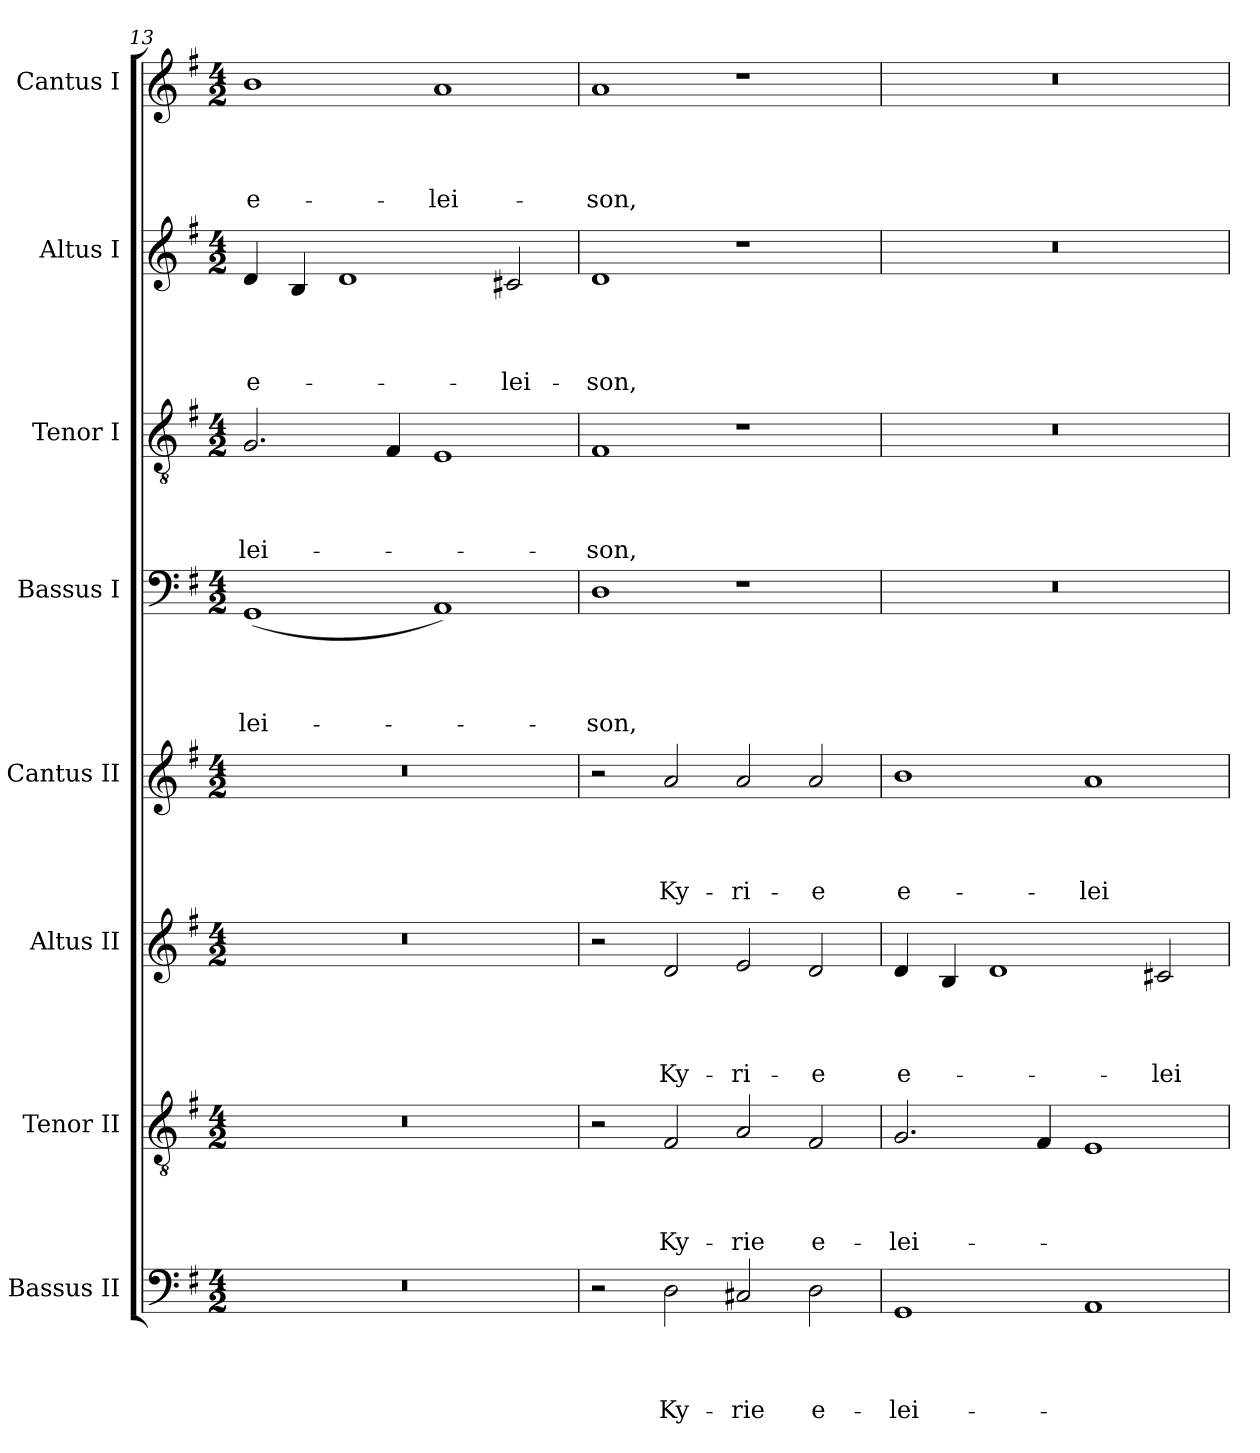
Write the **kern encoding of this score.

**kern	**text	**text	**text	**text	**kern	**text	**text	**text	**text	**kern	**text	**text	**text	**text	**kern	**text	**text	**text	**text	**kern	**text	**text	**text	**text	**kern	**text	**text	**text	**text	**kern	**text	**text	**text	**text	**kern	**text	**text	**text	**text
*part8	*part8	*part8	*part8	*part8	*part7	*part7	*part7	*part7	*part7	*part6	*part6	*part6	*part6	*part6	*part5	*part5	*part5	*part5	*part5	*part4	*part4	*part4	*part4	*part4	*part3	*part3	*part3	*part3	*part3	*part2	*part2	*part2	*part2	*part2	*part1	*part1	*part1	*part1	*part1
*staff8	*staff8	*staff8	*staff8	*staff8	*staff7	*staff7	*staff7	*staff7	*staff7	*staff6	*staff6	*staff6	*staff6	*staff6	*staff5	*staff5	*staff5	*staff5	*staff5	*staff4	*staff4	*staff4	*staff4	*staff4	*staff3	*staff3	*staff3	*staff3	*staff3	*staff2	*staff2	*staff2	*staff2	*staff2	*staff1	*staff1	*staff1	*staff1	*staff1
*I"Bassus II	*	*	*	*	*I"Tenor II	*	*	*	*	*I"Altus II	*	*	*	*	*I"Cantus II	*	*	*	*	*I"Bassus I	*	*	*	*	*I"Tenor I	*	*	*	*	*I"Altus I	*	*	*	*	*I"Cantus I	*	*	*	*
*I'B II	*	*	*	*	*I'T II	*	*	*	*	*I'A II	*	*	*	*	*I'C II	*	*	*	*	*I'B I	*	*	*	*	*I'T I	*	*	*	*	*I'A I	*	*	*	*	*I'C I	*	*	*	*
*clefF4	*	*	*	*	*clefGv2	*	*	*	*	*clefG2	*	*	*	*	*clefG2	*	*	*	*	*clefF4	*	*	*	*	*clefGv2	*	*	*	*	*clefG2	*	*	*	*	*clefG2	*	*	*	*
*k[f#]	*	*	*	*	*k[f#]	*	*	*	*	*k[f#]	*	*	*	*	*k[f#]	*	*	*	*	*k[f#]	*	*	*	*	*k[f#]	*	*	*	*	*k[f#]	*	*	*	*	*k[f#]	*	*	*	*
*G:	*	*	*	*	*G:	*	*	*	*	*G:	*	*	*	*	*G:	*	*	*	*	*G:	*	*	*	*	*G:	*	*	*	*	*G:	*	*	*	*	*G:	*	*	*	*
*M4/2	*	*	*	*	*M4/2	*	*	*	*	*M4/2	*	*	*	*	*M4/2	*	*	*	*	*M4/2	*	*	*	*	*M4/2	*	*	*	*	*M4/2	*	*	*	*	*M4/2	*	*	*	*
=13	=13	=13	=13	=13	=13	=13	=13	=13	=13	=13	=13	=13	=13	=13	=13	=13	=13	=13	=13	=13	=13	=13	=13	=13	=13	=13	=13	=13	=13	=13	=13	=13	=13	=13	=13	=13	=13	=13	=13
!	!	!	!	!	!	!	!	!	!	!	!	!	!	!	!	!	!	!	!	!	!	!	!	!LO:LY:b	!	!	!	!	!	!	!	!	!	!	!	!	!	!	!
!	!	!	!	!	!	!	!	!	!	!	!	!	!	!	!	!	!	!	!	!	!	!	!	!	!	!	!	!	!LO:LY:b	!	!	!	!	!	!	!	!	!	!
!	!	!	!	!	!	!	!	!	!	!	!	!	!	!	!	!	!	!	!	!	!	!	!	!	!	!	!	!	!	!	!	!	!	!LO:LY:b	!	!	!	!	!
!	!	!	!	!	!	!	!	!	!	!	!	!	!	!	!	!	!	!	!	!	!	!	!	!	!	!	!	!	!	!	!	!	!	!	!	!	!	!	!LO:LY:b
0r	.	.	.	.	0r	.	.	.	.	0r	.	.	.	.	0r	.	.	.	.	(<1GG	.	.	.	-lei-	2.G/	.	.	.	-lei-	4d/	.	.	.	e-	1b	.	.	.	e-
.	.	.	.	.	.	.	.	.	.	.	.	.	.	.	.	.	.	.	.	.	.	.	.	.	.	.	.	.	.	4B/	.	.	.	.	.	.	.	.	.
.	.	.	.	.	.	.	.	.	.	.	.	.	.	.	.	.	.	.	.	.	.	.	.	.	.	.	.	.	.	1d	.	.	.	.	.	.	.	.	.
.	.	.	.	.	.	.	.	.	.	.	.	.	.	.	.	.	.	.	.	.	.	.	.	.	4F#/	.	.	.	.	.	.	.	.	.	.	.	.	.	.
!	!	!	!	!	!	!	!	!	!	!	!	!	!	!	!	!	!	!	!	!	!	!	!	!	!	!	!	!	!	!	!	!	!	!	!	!	!	!	!LO:LY:b
.	.	.	.	.	.	.	.	.	.	.	.	.	.	.	.	.	.	.	.	1AA)	.	.	.	.	1E	.	.	.	.	.	.	.	.	.	1a	.	.	.	-lei-
!	!	!	!	!	!	!	!	!	!	!	!	!	!	!	!	!	!	!	!	!	!	!	!	!	!	!	!	!	!	!	!	!	!	!LO:LY:b	!	!	!	!	!
.	.	.	.	.	.	.	.	.	.	.	.	.	.	.	.	.	.	.	.	.	.	.	.	.	.	.	.	.	.	2c#X/	.	.	.	-lei-	.	.	.	.	.
=14	=14	=14	=14	=14	=14	=14	=14	=14	=14	=14	=14	=14	=14	=14	=14	=14	=14	=14	=14	=14	=14	=14	=14	=14	=14	=14	=14	=14	=14	=14	=14	=14	=14	=14	=14	=14	=14	=14	=14
!	!	!	!	!	!	!	!	!	!	!	!	!	!	!	!	!	!	!	!	!	!	!	!	!LO:LY:b	!	!	!	!	!	!	!	!	!	!	!	!	!	!	!
!	!	!	!	!	!	!	!	!	!	!	!	!	!	!	!	!	!	!	!	!	!	!	!	!	!	!	!	!	!LO:LY:b	!	!	!	!	!	!	!	!	!	!
!	!	!	!	!	!	!	!	!	!	!	!	!	!	!	!	!	!	!	!	!	!	!	!	!	!	!	!	!	!	!	!	!	!	!LO:LY:b	!	!	!	!	!
!	!	!	!	!	!	!	!	!	!	!	!	!	!	!	!	!	!	!	!	!	!	!	!	!	!	!	!	!	!	!	!	!	!	!	!	!	!	!	!LO:LY:b
2r	.	.	.	.	2r	.	.	.	.	2r	.	.	.	.	2r	.	.	.	.	1D	.	.	.	-son,	1F#	.	.	.	-son,	1d	.	.	.	-son,	1a	.	.	.	-son,
!	!	!	!	!LO:LY:b	!	!	!	!	!	!	!	!	!	!	!	!	!	!	!	!	!	!	!	!	!	!	!	!	!	!	!	!	!	!	!	!	!	!	!
!	!	!	!	!	!	!	!	!	!LO:LY:b	!	!	!	!	!	!	!	!	!	!	!	!	!	!	!	!	!	!	!	!	!	!	!	!	!	!	!	!	!	!
!	!	!	!	!	!	!	!	!	!	!	!	!	!	!LO:LY:b	!	!	!	!	!	!	!	!	!	!	!	!	!	!	!	!	!	!	!	!	!	!	!	!	!
!	!	!	!	!	!	!	!	!	!	!	!	!	!	!	!	!	!	!	!LO:LY:b	!	!	!	!	!	!	!	!	!	!	!	!	!	!	!	!	!	!	!	!
2D\	.	.	.	Ky-	2F#/	.	.	.	Ky-	2d/	.	.	.	Ky-	2a/	.	.	.	Ky-	.	.	.	.	.	.	.	.	.	.	.	.	.	.	.	.	.	.	.	.
!	!	!	!	!LO:LY:b	!	!	!	!	!	!	!	!	!	!	!	!	!	!	!	!	!	!	!	!	!	!	!	!	!	!	!	!	!	!	!	!	!	!	!
!	!	!	!	!	!	!	!	!	!LO:LY:b	!	!	!	!	!	!	!	!	!	!	!	!	!	!	!	!	!	!	!	!	!	!	!	!	!	!	!	!	!	!
!	!	!	!	!	!	!	!	!	!	!	!	!	!	!LO:LY:b	!	!	!	!	!	!	!	!	!	!	!	!	!	!	!	!	!	!	!	!	!	!	!	!	!
!	!	!	!	!	!	!	!	!	!	!	!	!	!	!	!	!	!	!	!LO:LY:b	!	!	!	!	!	!	!	!	!	!	!	!	!	!	!	!	!	!	!	!
2C#X/	.	.	.	-rie	2A/	.	.	.	-rie	2e/	.	.	.	-ri-	2a/	.	.	.	-ri-	1r	.	.	.	.	1r	.	.	.	.	1r	.	.	.	.	1r	.	.	.	.
!	!	!	!	!LO:LY:b	!	!	!	!	!	!	!	!	!	!	!	!	!	!	!	!	!	!	!	!	!	!	!	!	!	!	!	!	!	!	!	!	!	!	!
!	!	!	!	!	!	!	!	!	!LO:LY:b	!	!	!	!	!	!	!	!	!	!	!	!	!	!	!	!	!	!	!	!	!	!	!	!	!	!	!	!	!	!
!	!	!	!	!	!	!	!	!	!	!	!	!	!	!LO:LY:b	!	!	!	!	!	!	!	!	!	!	!	!	!	!	!	!	!	!	!	!	!	!	!	!	!
!	!	!	!	!	!	!	!	!	!	!	!	!	!	!	!	!	!	!	!LO:LY:b	!	!	!	!	!	!	!	!	!	!	!	!	!	!	!	!	!	!	!	!
2D\	.	.	.	e-	2F#/	.	.	.	e-	2d/	.	.	.	-e	2a/	.	.	.	-e	.	.	.	.	.	.	.	.	.	.	.	.	.	.	.	.	.	.	.	.
=15	=15	=15	=15	=15	=15	=15	=15	=15	=15	=15	=15	=15	=15	=15	=15	=15	=15	=15	=15	=15	=15	=15	=15	=15	=15	=15	=15	=15	=15	=15	=15	=15	=15	=15	=15	=15	=15	=15	=15
!	!	!	!	!LO:LY:b	!	!	!	!	!	!	!	!	!	!	!	!	!	!	!	!	!	!	!	!	!	!	!	!	!	!	!	!	!	!	!	!	!	!	!
!	!	!	!	!	!	!	!	!	!LO:LY:b	!	!	!	!	!	!	!	!	!	!	!	!	!	!	!	!	!	!	!	!	!	!	!	!	!	!	!	!	!	!
!	!	!	!	!	!	!	!	!	!	!	!	!	!	!LO:LY:b	!	!	!	!	!	!	!	!	!	!	!	!	!	!	!	!	!	!	!	!	!	!	!	!	!
!	!	!	!	!	!	!	!	!	!	!	!	!	!	!	!	!	!	!	!LO:LY:b	!	!	!	!	!	!	!	!	!	!	!	!	!	!	!	!	!	!	!	!
1GG	.	.	.	-lei-	2.G/	.	.	.	-lei-	4d/	.	.	.	e-	1b	.	.	.	e-	0r	.	.	.	.	0r	.	.	.	.	0r	.	.	.	.	0r	.	.	.	.
.	.	.	.	.	.	.	.	.	.	4B/	.	.	.	.	.	.	.	.	.	.	.	.	.	.	.	.	.	.	.	.	.	.	.	.	.	.	.	.	.
.	.	.	.	.	.	.	.	.	.	1d	.	.	.	.	.	.	.	.	.	.	.	.	.	.	.	.	.	.	.	.	.	.	.	.	.	.	.	.	.
.	.	.	.	.	4F#/	.	.	.	.	.	.	.	.	.	.	.	.	.	.	.	.	.	.	.	.	.	.	.	.	.	.	.	.	.	.	.	.	.	.
!	!	!	!	!	!	!	!	!	!	!	!	!	!	!	!	!	!	!	!LO:LY:b	!	!	!	!	!	!	!	!	!	!	!	!	!	!	!	!	!	!	!	!
1AA	.	.	.	.	1E	.	.	.	.	.	.	.	.	.	1a	.	.	.	-lei-	.	.	.	.	.	.	.	.	.	.	.	.	.	.	.	.	.	.	.	.
!	!	!	!	!	!	!	!	!	!	!	!	!	!	!LO:LY:b	!	!	!	!	!	!	!	!	!	!	!	!	!	!	!	!	!	!	!	!	!	!	!	!	!
.	.	.	.	.	.	.	.	.	.	2c#X/	.	.	.	-lei-	.	.	.	.	.	.	.	.	.	.	.	.	.	.	.	.	.	.	.	.	.	.	.	.	.
=	=	=	=	=	=	=	=	=	=	=	=	=	=	=	=	=	=	=	=	=	=	=	=	=	=	=	=	=	=	=	=	=	=	=	=	=	=	=	=
*-	*-	*-	*-	*-	*-	*-	*-	*-	*-	*-	*-	*-	*-	*-	*-	*-	*-	*-	*-	*-	*-	*-	*-	*-	*-	*-	*-	*-	*-	*-	*-	*-	*-	*-	*-	*-	*-	*-	*-
